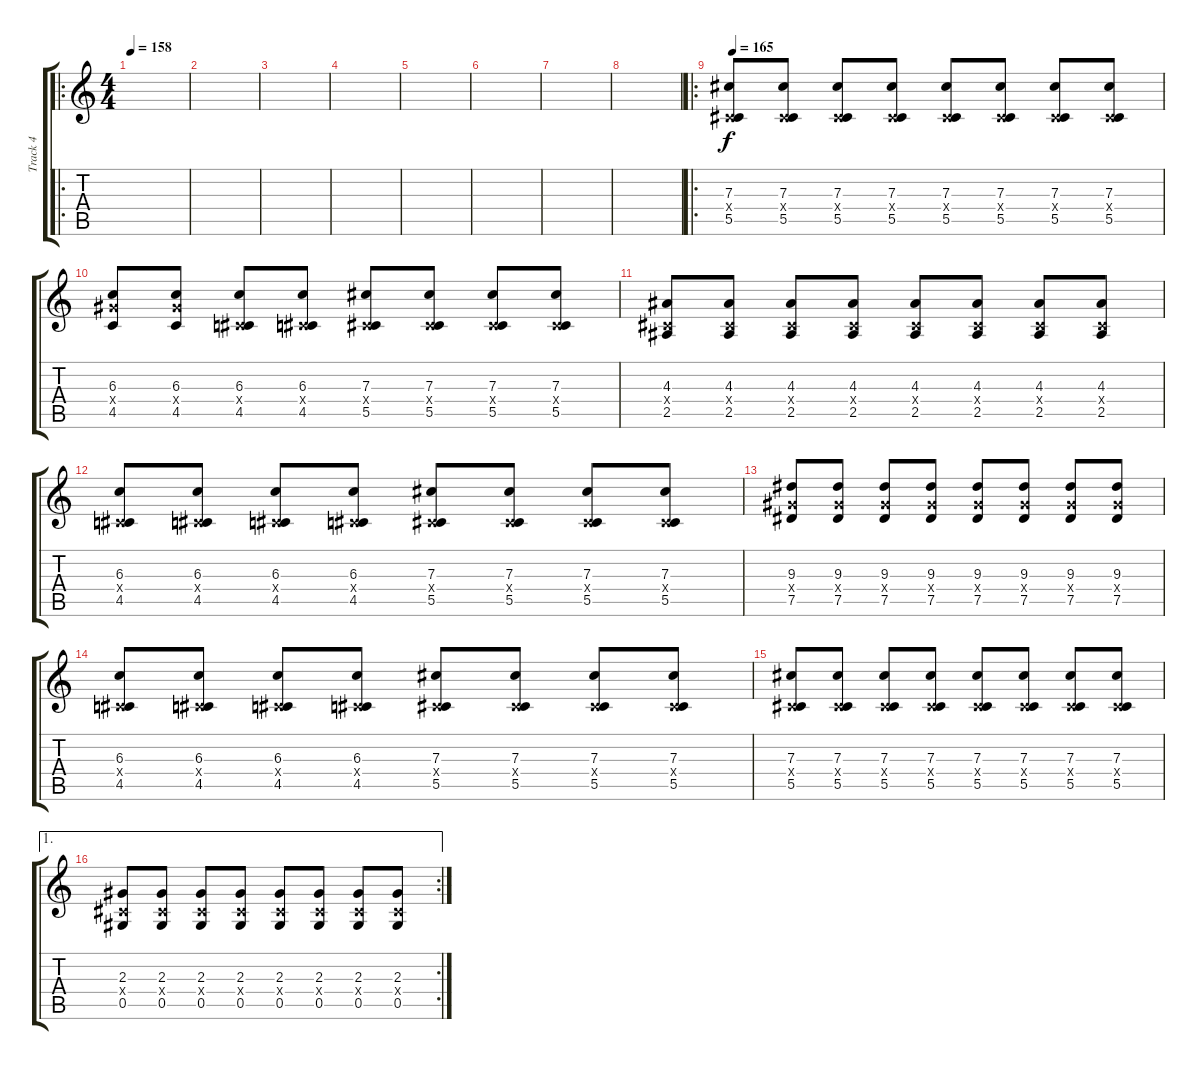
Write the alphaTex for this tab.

\track ("Track 4" "Track 4") {instrument distortionguitar}
\staff {score tabs}
\tuning (Eb4 Bb3 Gb3 Db3 Ab2 Db2) {hide}
\ro
\ts (4 4)
\tempo 158
\clef g2
\ks c
|
|
|
|
|
|
|
|
\ro
\tempo 165
(7.3 0.4{x} 5.5).8 (7.3 0.4{x} 5.5).8 (7.3 0.4{x} 5.5).8 (7.3 0.4{x} 5.5).8 (7.3 0.4{x} 5.5).8 (7.3 0.4{x} 5.5).8 (7.3 0.4{x} 5.5).8 (7.3 0.4{x} 5.5).8 |
(6.3 7.4{x} 4.5).8 (6.3 7.4{x} 4.5).8 (6.3 0.4{x} 4.5).8 (6.3 0.4{x} 4.5).8 (7.3 0.4{x} 5.5).8 (7.3 0.4{x} 5.5).8 (7.3 0.4{x} 5.5).8 (7.3 0.4{x} 5.5).8 |
(4.3 0.4{x} 2.5).8 (4.3 0.4{x} 2.5).8 (4.3 0.4{x} 2.5).8 (4.3 0.4{x} 2.5).8 (4.3 0.4{x} 2.5).8 (4.3 0.4{x} 2.5).8 (4.3 0.4{x} 2.5).8 (4.3 0.4{x} 2.5).8 |
(6.3 0.4{x} 4.5).8 (6.3 0.4{x} 4.5).8 (6.3 0.4{x} 4.5).8 (6.3 0.4{x} 4.5).8 (7.3 0.4{x} 5.5).8 (7.3 0.4{x} 5.5).8 (7.3 0.4{x} 5.5).8 (7.3 0.4{x} 5.5).8 |
(9.3 7.4{x} 7.5).8 (9.3 7.4{x} 7.5).8 (9.3 7.4{x} 7.5).8 (9.3 7.4{x} 7.5).8 (9.3 7.4{x} 7.5).8 (9.3 7.4{x} 7.5).8 (9.3 7.4{x} 7.5).8 (9.3 7.4{x} 7.5).8 |
(6.3 0.4{x} 4.5).8 (6.3 0.4{x} 4.5).8 (6.3 0.4{x} 4.5).8 (6.3 0.4{x} 4.5).8 (7.3 0.4{x} 5.5).8 (7.3 0.4{x} 5.5).8 (7.3 0.4{x} 5.5).8 (7.3 0.4{x} 5.5).8 |
(7.3 0.4{x} 5.5).8 (7.3 0.4{x} 5.5).8 (7.3 0.4{x} 5.5).8 (7.3 0.4{x} 5.5).8 (7.3 0.4{x} 5.5).8 (7.3 0.4{x} 5.5).8 (7.3 0.4{x} 5.5).8 (7.3 0.4{x} 5.5).8 |
\ae 1
\rc 2
(2.3 0.4{x} 0.5).8 (2.3 0.4{x} 0.5).8 (2.3 0.4{x} 0.5).8 (2.3 0.4{x} 0.5).8 (2.3 0.4{x} 0.5).8 (2.3 0.4{x} 0.5).8 (2.3 0.4{x} 0.5).8 (2.3 0.4{x} 0.5).8
